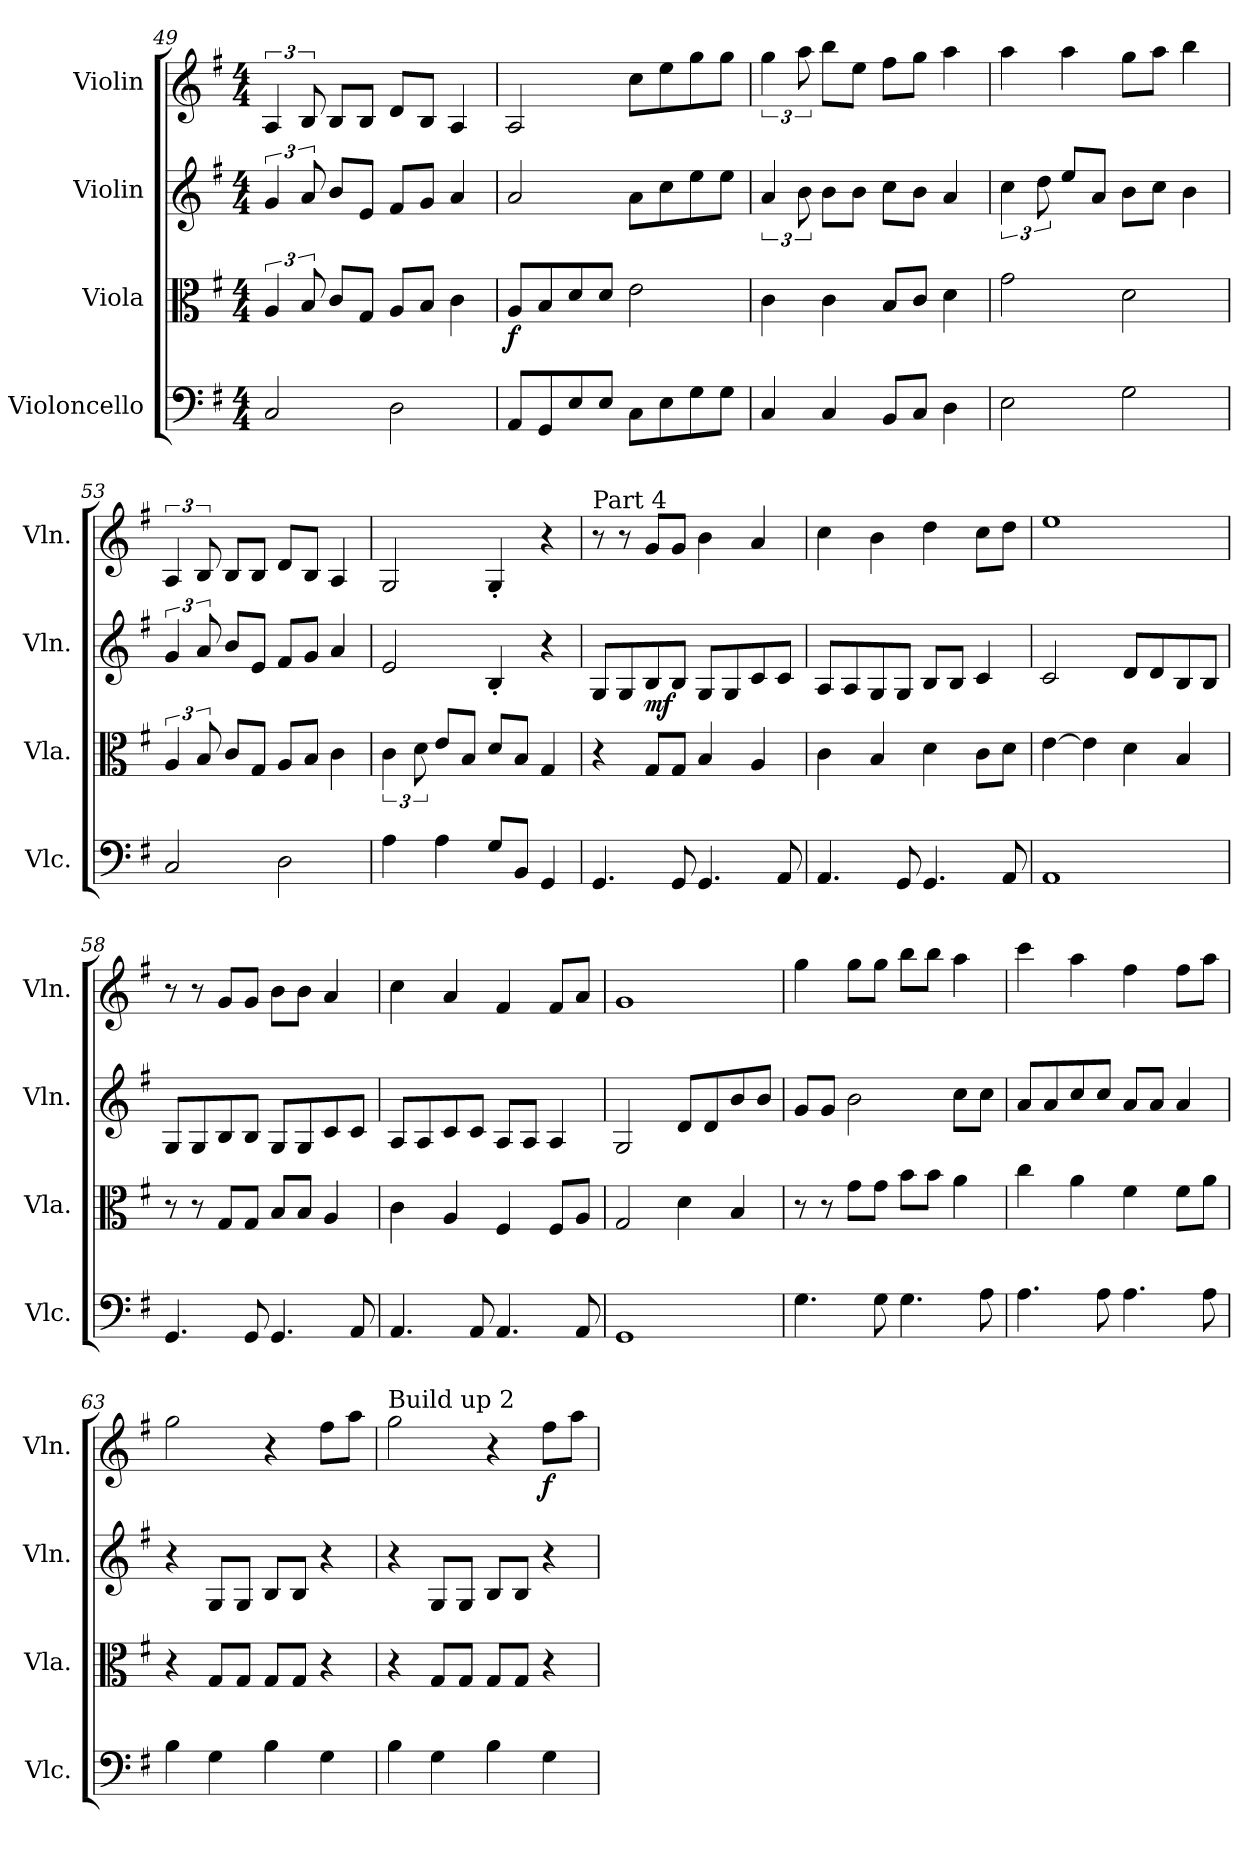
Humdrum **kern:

**kern	**kern	**dynam	**kern	**dynam	**kern	**dynam
*part4	*part3	*part3	*part2	*part2	*part1	*part1
*staff4	*staff3	*staff3	*staff2	*staff2	*staff1	*staff1
*I"Violoncello	*I"Viola	*	*I"Violin	*	*I"Violin	*
*I'Vlc.	*I'Vla.	*	*I'Vln.	*	*I'Vln.	*
!!LO:LB:g=z
*clefF4	*clefC3	*	*clefG2	*	*clefG2	*
*k[f#]	*k[f#]	*	*k[f#]	*	*k[f#]	*
*G:	*G:	*	*G:	*	*G:	*
*M4/4	*M4/4	*	*M4/4	*	*M4/4	*
=49	=49	=49	=49	=49	=49	=49
2C/	6A/	.	6g/	.	6A/	.
.	12B/	.	12a/	.	12B/	.
.	8c/L	.	8b/L	.	8B/L	.
.	8G/J	.	8e/J	.	8B/J	.
2D\	8A/L	.	8f#/L	.	8d/L	.
.	8B/J	.	8g/J	.	8B/J	.
.	4c\	.	4a/	.	4A/	.
=50	=50	=50	=50	=50	=50	=50
!	!	!LO:DY:b	!	!	!	!
8AA/L	8A/L	f	2a/	.	2A/	.
8GG/	8B/	.	.	.	.	.
8E/	8d/	.	.	.	.	.
8E/J	8d/J	.	.	.	.	.
8C\L	2e\	.	8a\L	.	8cc\L	.
8E\	.	.	8cc\	.	8ee\	.
8G\	.	.	8ee\	.	8gg\	.
8G\J	.	.	8ee\J	.	8gg\J	.
=51	=51	=51	=51	=51	=51	=51
!	!	!LO:DY:b	!	!	!	!
!	!	!LO:DY:n=1:b	!	!	!	!
4C/	4c\	mf mf	6a/	.	6gg\	.
.	.	.	12b\	.	12aa\	.
4C/	4c\	.	8b\L	.	8bb\L	.
.	.	.	8b\J	.	8ee\J	.
8BB/L	8B/L	.	8cc\L	.	8ff#\L	.
8C/J	8c/J	.	8b\J	.	8gg\J	.
4D\	4d\	.	4a/	.	4aa\	.
=52	=52	=52	=52	=52	=52	=52
2E\	2g\	.	6cc\	.	4aa\	.
.	.	.	12dd\	.	.	.
.	.	.	8ee/L	.	4aa\	.
.	.	.	8a/J	.	.	.
2G\	2d\	.	8b\L	.	8gg\L	.
.	.	.	8cc\J	.	8aa\J	.
.	.	.	4b\	.	4bb\	.
=53	=53	=53	=53	=53	=53	=53
2C/	6A/	.	6g/	.	6A/	.
.	12B/	.	12a/	.	12B/	.
.	8c/L	.	8b/L	.	8B/L	.
.	8G/J	.	8e/J	.	8B/J	.
2D\	8A/L	.	8f#/L	.	8d/L	.
.	8B/J	.	8g/J	.	8B/J	.
.	4c\	.	4a/	.	4A/	.
!!LO:PB:g=z
=54	=54	=54	=54	=54	=54	=54
4A\	6c\	.	2e/	.	2G/	.
.	12d\	.	.	.	.	.
4A\	8e/L	.	.	.	.	.
.	8B/J	.	.	.	.	.
8G/L	8d/L	.	4B'/	.	4G'/	.
8BB/J	8B/J	.	.	.	.	.
4GG/	4G/	.	4r	.	4r	.
=55	=55	=55	=55	=55	=55	=55
!	!	!	!	!	!LO:TX:a:t=Part 4	!
4.GG/	4r	.	8G/L	.	8r	.
.	.	.	8G/	.	8r	.
!	!	!	!	!LO:DY:b	!	!
.	8G/L	.	8B/	mf	8g/L	.
8GG/	8G/J	.	8B/J	.	8g/J	.
4.GG/	4B/	.	8G/L	.	4b\	.
.	.	.	8G/	.	.	.
.	4A/	.	8c/	.	4a/	.
8AA/	.	.	8c/J	.	.	.
=56	=56	=56	=56	=56	=56	=56
4.AA/	4c\	.	8A/L	.	4cc\	.
.	.	.	8A/	.	.	.
.	4B/	.	8G/	.	4b\	.
8GG/	.	.	8G/J	.	.	.
4.GG/	4d\	.	8B/L	.	4dd\	.
.	.	.	8B/J	.	.	.
.	8c\L	.	4c/	.	8cc\L	.
8AA/	8d\J	.	.	.	8dd\J	.
=57	=57	=57	=57	=57	=57	=57
1AA	[4e\	.	2c/	.	1ee	.
.	4e\]	.	.	.	.	.
.	4d\	.	8d/L	.	.	.
.	.	.	8d/	.	.	.
.	4B/	.	8B/	.	.	.
.	.	.	8B/J	.	.	.
=58	=58	=58	=58	=58	=58	=58
4.GG/	8r	.	8G/L	.	8r	.
.	8r	.	8G/	.	8r	.
.	8G/L	.	8B/	.	8g/L	.
8GG/	8G/J	.	8B/J	.	8g/J	.
4.GG/	8B/L	.	8G/L	.	8b\L	.
.	8B/J	.	8G/	.	8b\J	.
.	4A/	.	8c/	.	4a/	.
8AA/	.	.	8c/J	.	.	.
!!LO:LB:g=z
=59	=59	=59	=59	=59	=59	=59
4.AA/	4c\	.	8A/L	.	4cc\	.
.	.	.	8A/	.	.	.
.	4A/	.	8c/	.	4a/	.
8AA/	.	.	8c/J	.	.	.
4.AA/	4F#/	.	8A/L	.	4f#/	.
.	.	.	8A/J	.	.	.
.	8F#/L	.	4A/	.	8f#/L	.
8AA/	8A/J	.	.	.	8a/J	.
=60	=60	=60	=60	=60	=60	=60
1GG	2G/	.	2G/	.	1g	.
.	4d\	.	8d/L	.	.	.
.	.	.	8d/	.	.	.
.	4B/	.	8b/	.	.	.
.	.	.	8b/J	.	.	.
=61	=61	=61	=61	=61	=61	=61
4.G\	8r	.	8g/L	.	4gg\	.
.	8r	.	8g/J	.	.	.
.	8g\L	.	2b\	.	8gg\L	.
8G\	8g\J	.	.	.	8gg\J	.
4.G\	8b\L	.	.	.	8bb\L	.
.	8b\J	.	.	.	8bb\J	.
.	4a\	.	8cc\L	.	4aa\	.
8A\	.	.	8cc\J	.	.	.
=62	=62	=62	=62	=62	=62	=62
4.A\	4cc\	.	8a/L	.	4ccc\	.
.	.	.	8a/	.	.	.
.	4a\	.	8cc/	.	4aa\	.
8A\	.	.	8cc/J	.	.	.
4.A\	4f#\	.	8a/L	.	4ff#\	.
.	.	.	8a/J	.	.	.
.	8f#\L	.	4a/	.	8ff#\L	.
8A\	8a\J	.	.	.	8aa\J	.
=63	=63	=63	=63	=63	=63	=63
4B\	4r	.	4r	.	2gg\	.
4G\	8G/L	.	8G/L	.	.	.
.	8G/J	.	8G/J	.	.	.
4B\	8G/L	.	8B/L	.	4r	.
.	8G/J	.	8B/J	.	.	.
4G\	4r	.	4r	.	8ff#\L	.
.	.	.	.	.	8aa\J	.
!!LO:LB:g=z
=64	=64	=64	=64	=64	=64	=64
!	!	!	!	!	!LO:TX:a:t=Build up 2	!
4B\	4r	.	4r	.	2gg\	.
4G\	8G/L	.	8G/L	.	.	.
.	8G/J	.	8G/J	.	.	.
4B\	8G/L	.	8B/L	.	4r	.
.	8G/J	.	8B/J	.	.	.
!	!	!	!	!	!	!LO:DY:b
4G\	4r	.	4r	.	8ff#\L	f
.	.	.	.	.	8aa\J	.
=	=	=	=	=	=	=
*-	*-	*-	*-	*-	*-	*-
